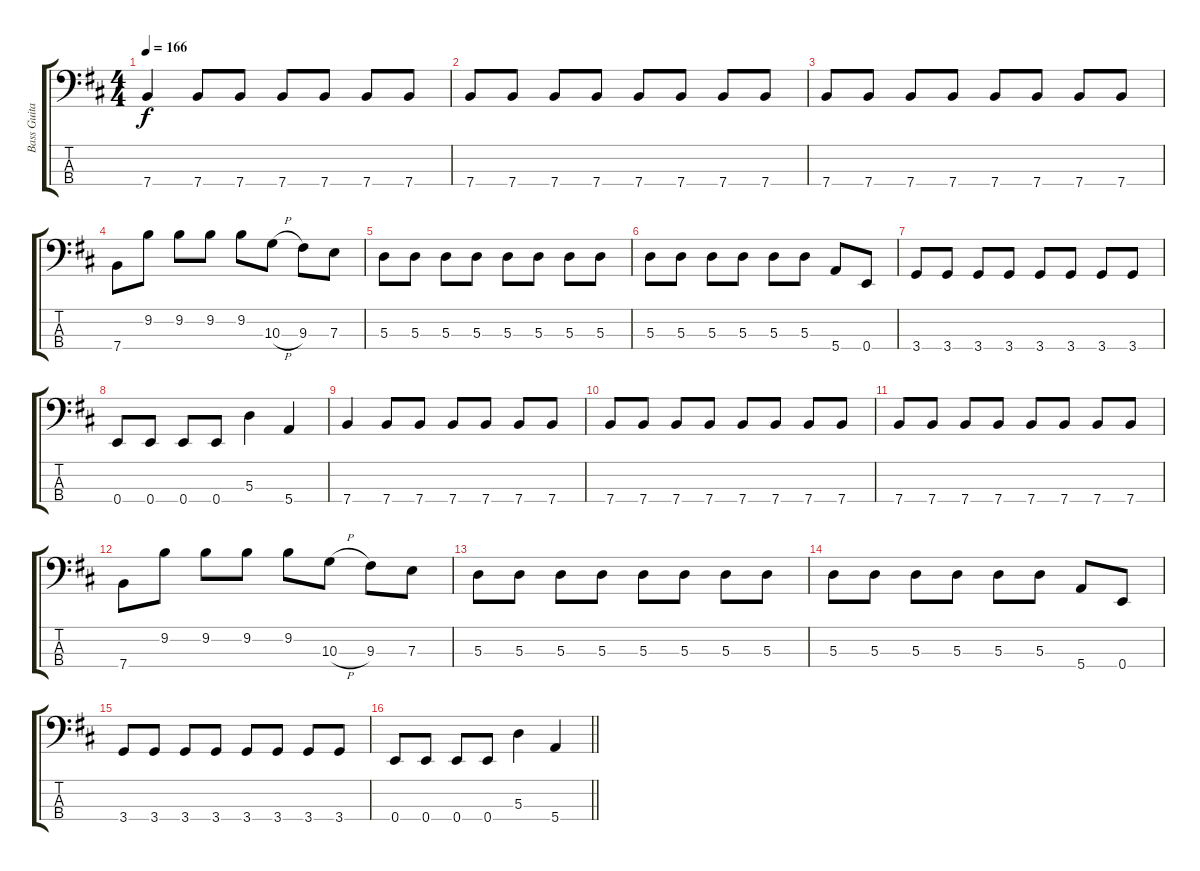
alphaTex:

\track ("Bass Guitar" "Bass Guita") {instrument electricbassfinger}
\staff {score tabs}
\tuning (G2 D2 A1 E1) {hide}
\ts (4 4)
\tempo 166
\clef f4
\ks d
7.4.4{dy f} 7.4.8 7.4.8 7.4.8 7.4.8 7.4.8 7.4.8 |
7.4.8 7.4.8 7.4.8 7.4.8 7.4.8 7.4.8 7.4.8 7.4.8 |
7.4.8 7.4.8 7.4.8 7.4.8 7.4.8 7.4.8 7.4.8 7.4.8 |
7.4.8 9.2.8 9.2.8 9.2.8 9.2.8 10.3{h}.8 9.3.8 7.3.8 |
5.3.8 5.3.8 5.3.8 5.3.8 5.3.8 5.3.8 5.3.8 5.3.8 |
5.3.8 5.3.8 5.3.8 5.3.8 5.3.8 5.3.8 5.4.8 0.4.8 |
3.4.8 3.4.8 3.4.8 3.4.8 3.4.8 3.4.8 3.4.8 3.4.8 |
0.4.8 0.4.8 0.4.8 0.4.8 5.3.4 5.4.4 |
7.4.4 7.4.8 7.4.8 7.4.8 7.4.8 7.4.8 7.4.8 |
7.4.8 7.4.8 7.4.8 7.4.8 7.4.8 7.4.8 7.4.8 7.4.8 |
7.4.8 7.4.8 7.4.8 7.4.8 7.4.8 7.4.8 7.4.8 7.4.8 |
7.4.8 9.2.8 9.2.8 9.2.8 9.2.8 10.3{h}.8 9.3.8 7.3.8 |
5.3.8 5.3.8 5.3.8 5.3.8 5.3.8 5.3.8 5.3.8 5.3.8 |
5.3.8 5.3.8 5.3.8 5.3.8 5.3.8 5.3.8 5.4.8 0.4.8 |
3.4.8 3.4.8 3.4.8 3.4.8 3.4.8 3.4.8 3.4.8 3.4.8 |
\barLineRight lightlight
0.4.8 0.4.8 0.4.8 0.4.8 5.3.4 5.4.4
